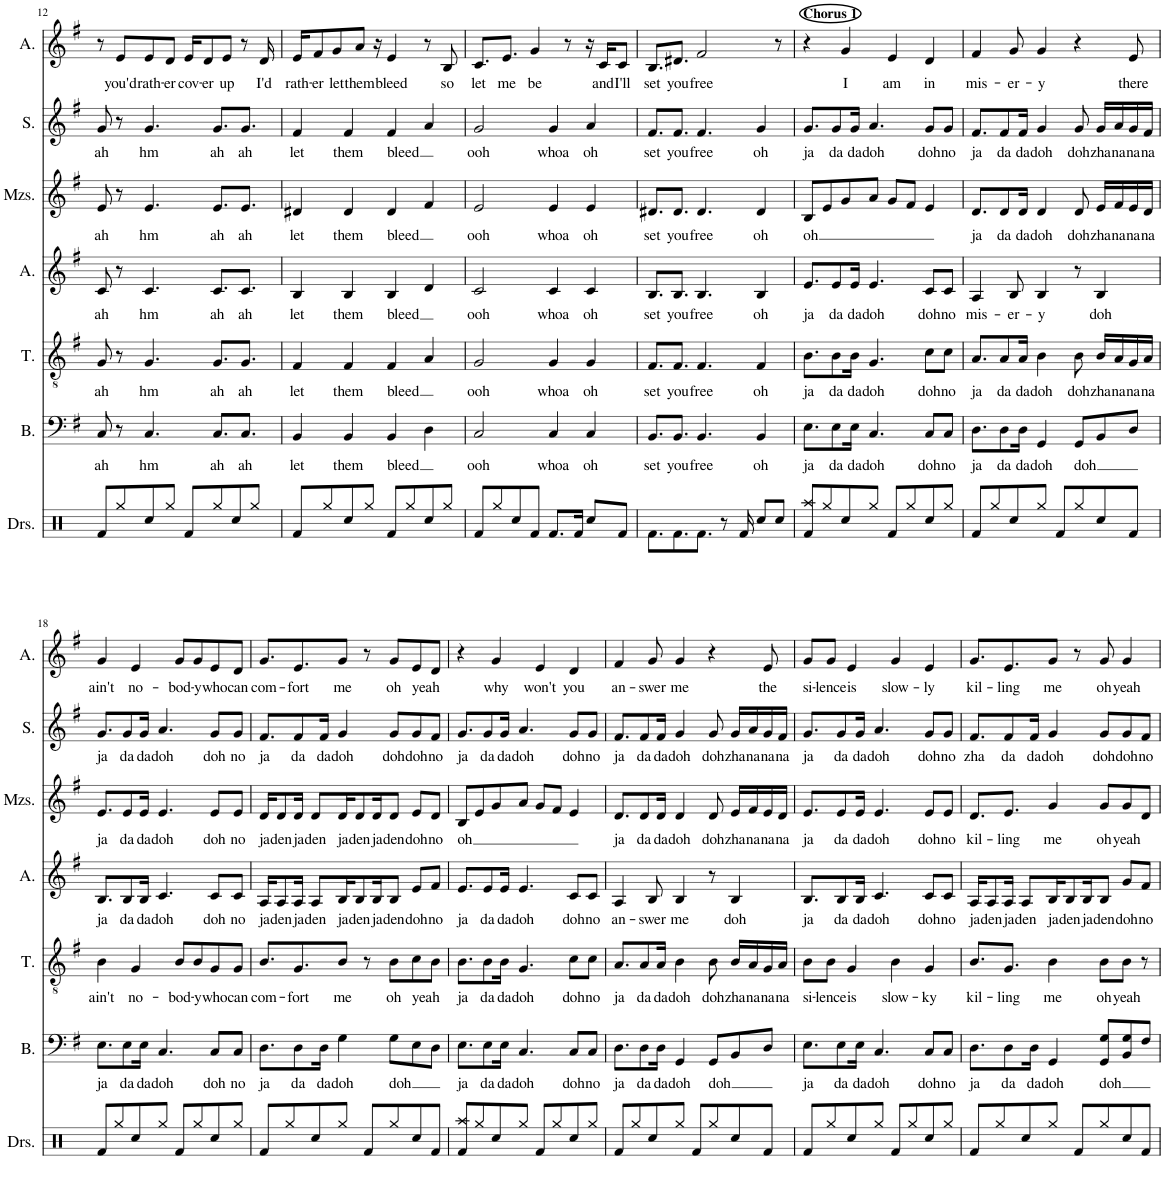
**kern	**text	**kern	**text	**kern	**text	**kern	**text	**kern	**text	**kern	**text
*part6	*part6	*part5	*part5	*part4	*part4	*part3	*part3	*part2	*part2	*part1	*part1
*staff6	*staff6	*staff5	*staff5	*staff4	*staff4	*staff3	*staff3	*staff2	*staff2	*staff1	*staff1
*I"Bass	*	*I"Tenor	*	*I"Alto	*	*I"Mezzo-soprano	*	*I"Soprano	*	*I"Alto	*
*I'B.	*	*I'T.	*	*I'A.	*	*I'Mzs.	*	*I'S.	*	*I'A.	*
!!LO:PB:g=z
*clefF4	*	*clefGv2	*	*clefG2	*	*clefG2	*	*clefG2	*	*clefG2	*
*k[f#]	*	*k[f#]	*	*k[f#]	*	*k[f#]	*	*k[f#]	*	*k[f#]	*
*M4/4	*	*M4/4	*	*M4/4	*	*M4/4	*	*M4/4	*	*M4/4	*
=12	=12	=12	=12	=12	=12	=12	=12	=12	=12	=12	=12
!	!LO:LY:b	!	!LO:LY:b	!	!LO:LY:b	!	!LO:LY:b	!	!LO:LY:b	!	!
8C/	ah	8G/	ah	8c/	ah	8e/	ah	8g/	ah	8r	.
!	!	!	!	!	!	!	!	!	!	!	!LO:LY:b
8r	.	8r	.	8r	.	8r	.	8r	.	8e/L	you'd
!	!LO:LY:b	!	!LO:LY:b	!	!LO:LY:b	!	!LO:LY:b	!	!LO:LY:b	!	!LO:LY:b
4.C/	hm	4.G/	hm	4.c/	hm	4.e/	hm	4.g/	hm	8e/	rath-
!	!	!	!	!	!	!	!	!	!	!	!LO:LY:b
.	.	.	.	.	.	.	.	.	.	8d/J	-er
!	!	!	!	!	!	!	!	!	!	!	!LO:LY:b
.	.	.	.	.	.	.	.	.	.	16e/KL	cov-
!	!	!	!	!	!	!	!	!	!	!	!LO:LY:b
.	.	.	.	.	.	.	.	.	.	8d/	-er
!	!LO:LY:b	!	!LO:LY:b	!	!LO:LY:b	!	!LO:LY:b	!	!LO:LY:b	!	!
8.C/L	ah	8.G/L	ah	8.c/L	ah	8.e/L	ah	8.g/L	ah	.	.
!	!	!	!	!	!	!	!	!	!	!	!LO:LY:b
.	.	.	.	.	.	.	.	.	.	8e/J	up
!	!LO:LY:b	!	!LO:LY:b	!	!LO:LY:b	!	!LO:LY:b	!	!LO:LY:b	!	!
8.C/J	ah	8.G/J	ah	8.c/J	ah	8.e/J	ah	8.g/J	ah	8r	.
!	!	!	!	!	!	!	!	!	!	!	!LO:LY:b
.	.	.	.	.	.	.	.	.	.	16d/	I'd
=13	=13	=13	=13	=13	=13	=13	=13	=13	=13	=13	=13
!	!LO:LY:b	!	!LO:LY:b	!	!LO:LY:b	!	!LO:LY:b	!	!LO:LY:b	!	!LO:LY:b
4BB/	let	4F#/	let	4B/	let	4d#X/	let	4f#/	let	16e/KL	rath-
!	!	!	!	!	!	!	!	!	!	!	!LO:LY:b
.	.	.	.	.	.	.	.	.	.	8f#/	-er
!	!	!	!	!	!	!	!	!	!	!	!LO:LY:b
.	.	.	.	.	.	.	.	.	.	8g/	let
!	!LO:LY:b	!	!LO:LY:b	!	!LO:LY:b	!	!LO:LY:b	!	!LO:LY:b	!	!
4BB/	them	4F#/	them	4B/	them	4d#/	them	4f#/	them	.	.
!	!	!	!	!	!	!	!	!	!	!	!LO:LY:b
.	.	.	.	.	.	.	.	.	.	8a/J	them
.	.	.	.	.	.	.	.	.	.	16r	.
!	!LO:LY:b	!	!LO:LY:b	!	!LO:LY:b	!	!LO:LY:b	!	!LO:LY:b	!	!LO:LY:b
4BB/	bleed	4F#/	bleed	4B/	bleed	4d#/	bleed	4f#/	bleed	4e/	bleed
4D\	.	4A/	.	4d/	.	4f#/	.	4a/	.	8r	.
!	!	!	!	!	!	!	!	!	!	!	!LO:LY:b
.	.	.	.	.	.	.	.	.	.	8B/	so
=14	=14	=14	=14	=14	=14	=14	=14	=14	=14	=14	=14
!	!LO:LY:b	!	!LO:LY:b	!	!LO:LY:b	!	!LO:LY:b	!	!LO:LY:b	!	!LO:LY:b
2C/	ooh	2G/	ooh	2c/	ooh	2e/	ooh	2g/	ooh	8.c/L	let
!	!	!	!	!	!	!	!	!	!	!	!LO:LY:b
.	.	.	.	.	.	.	.	.	.	8.e/J	me
!	!	!	!	!	!	!	!	!	!	!	!LO:LY:b
.	.	.	.	.	.	.	.	.	.	4g/	be
!	!LO:LY:b	!	!LO:LY:b	!	!LO:LY:b	!	!LO:LY:b	!	!LO:LY:b	!	!
4C/	whoa	4G/	whoa	4c/	whoa	4e/	whoa	4g/	whoa	.	.
.	.	.	.	.	.	.	.	.	.	8r	.
!	!LO:LY:b	!	!LO:LY:b	!	!LO:LY:b	!	!LO:LY:b	!	!LO:LY:b	!	!
4C/	oh	4G/	oh	4c/	oh	4e/	oh	4a/	oh	16r	.
!	!	!	!	!	!	!	!	!	!	!	!LO:LY:b
.	.	.	.	.	.	.	.	.	.	16c/KL	and
!	!	!	!	!	!	!	!	!	!	!	!LO:LY:b
.	.	.	.	.	.	.	.	.	.	8c/J	I'll
=15	=15	=15	=15	=15	=15	=15	=15	=15	=15	=15	=15
!	!LO:LY:b	!	!LO:LY:b	!	!LO:LY:b	!	!LO:LY:b	!	!LO:LY:b	!	!LO:LY:b
8.BB/L	set	8.F#/L	set	8.B/L	set	8.d#X/L	set	8.f#/L	set	8.B/L	set
!	!LO:LY:b	!	!LO:LY:b	!	!LO:LY:b	!	!LO:LY:b	!	!LO:LY:b	!	!LO:LY:b
8.BB/J	you	8.F#/J	you	8.B/J	you	8.d#/J	you	8.f#/J	you	8.d#X/J	you
!	!LO:LY:b	!	!LO:LY:b	!	!LO:LY:b	!	!LO:LY:b	!	!LO:LY:b	!	!LO:LY:b
4.BB/	free	4.F#/	free	4.B/	free	4.d#/	free	4.f#/	free	2f#/	free
!	!LO:LY:b	!	!LO:LY:b	!	!LO:LY:b	!	!LO:LY:b	!	!LO:LY:b	!	!
4BB/	oh	4F#/	oh	4B/	oh	4d#/	oh	4g/	oh	.	.
.	.	.	.	.	.	.	.	.	.	8r	.
=16	=16	=16	=16	=16	=16	=16	=16	=16	=16	=16	=16
!	!	!	!	!	!	!	!	!	!	!LO:TX:a:B:t=Chorus 1	!
!	!LO:LY:b	!	!LO:LY:b	!	!LO:LY:b	!	!LO:LY:b	!	!LO:LY:b	!	!
8.E\L	ja	8.B\L	ja	8.e/L	ja	8B/L	oh	8.g/L	ja	4r	.
.	.	.	.	.	.	8e/	.	.	.	.	.
!	!LO:LY:b	!	!LO:LY:b	!	!LO:LY:b	!	!	!	!LO:LY:b	!	!
8E\	da	8B\	da	8e/	da	.	.	8g/	da	.	.
!	!	!	!	!	!	!	!	!	!	!	!LO:LY:b
.	.	.	.	.	.	8g/	.	.	.	4g/	I
!	!LO:LY:b	!	!LO:LY:b	!	!LO:LY:b	!	!	!	!LO:LY:b	!	!
16E\Jk	da	16B\Jk	da	16e/Jk	da	.	.	16g/Jk	da	.	.
!	!LO:LY:b	!	!LO:LY:b	!	!LO:LY:b	!	!	!	!LO:LY:b	!	!
4.C/	doh	4.G/	doh	4.e/	doh	8a/J	.	4.a/	doh	.	.
!	!	!	!	!	!	!	!	!	!	!	!LO:LY:b
.	.	.	.	.	.	8g/L	.	.	.	4e/	am
.	.	.	.	.	.	8f#/J	.	.	.	.	.
!	!LO:LY:b	!	!LO:LY:b	!	!LO:LY:b	!	!	!	!LO:LY:b	!	!LO:LY:b
8C/L	doh	8c\L	doh	8c/L	doh	4e/	.	8g/L	doh	4d/	in
!	!LO:LY:b	!	!LO:LY:b	!	!LO:LY:b	!	!	!	!LO:LY:b	!	!
8C/J	no	8c\J	no	8c/J	no	.	.	8g/J	no	.	.
=17	=17	=17	=17	=17	=17	=17	=17	=17	=17	=17	=17
!	!LO:LY:b	!	!LO:LY:b	!	!LO:LY:b	!	!LO:LY:b	!	!LO:LY:b	!	!LO:LY:b
8.D\L	ja	8.A/L	ja	4A/	mis-	8.d/L	ja	8.f#/L	ja	4f#/	mis-
!	!LO:LY:b	!	!LO:LY:b	!	!	!	!LO:LY:b	!	!LO:LY:b	!	!
8D\	da	8A/	da	.	.	8d/	da	8f#/	da	.	.
!	!	!	!	!	!LO:LY:b	!	!	!	!	!	!LO:LY:b
.	.	.	.	8B/	-er-	.	.	.	.	8g/	-er-
!	!LO:LY:b	!	!LO:LY:b	!	!	!	!LO:LY:b	!	!LO:LY:b	!	!
16D\Jk	da	16A/Jk	da	.	.	16d/Jk	da	16f#/Jk	da	.	.
!	!LO:LY:b	!	!LO:LY:b	!	!LO:LY:b	!	!LO:LY:b	!	!LO:LY:b	!	!LO:LY:b
4GG/	doh	4B\	doh	4B/	-y	4d/	doh	4g/	doh	4g/	-y
!	!LO:LY:b	!	!LO:LY:b	!	!	!	!LO:LY:b	!	!LO:LY:b	!	!
8GG/L	doh	8B\	doh	8r	.	8d/	doh	8g/	doh	4r	.
!	!	!	!LO:LY:b	!	!LO:LY:b	!	!LO:LY:b	!	!LO:LY:b	!	!
8BB/	.	16B/LL	zha	4B/	doh	16e/LL	zha	16g/LL	zha	.	.
!	!	!	!LO:LY:b	!	!	!	!LO:LY:b	!	!LO:LY:b	!	!
.	.	16A/	na	.	.	16f#/	na	16a/	na	.	.
!	!	!	!LO:LY:b	!	!	!	!LO:LY:b	!	!LO:LY:b	!	!LO:LY:b
8D/J	.	16G/	na	.	.	16e/	na	16g/	na	8e/	there
!	!	!	!LO:LY:b	!	!	!	!LO:LY:b	!	!LO:LY:b	!	!
.	.	16A/JJ	na	.	.	16d/JJ	na	16f#/JJ	na	.	.
!!LO:LB:g=z
=18	=18	=18	=18	=18	=18	=18	=18	=18	=18	=18	=18
!	!LO:LY:b	!	!LO:LY:b	!	!LO:LY:b	!	!LO:LY:b	!	!LO:LY:b	!	!LO:LY:b
8.E\L	ja	4B\	ain't	8.B/L	ja	8.e/L	ja	8.g/L	ja	4g/	ain't
!	!LO:LY:b	!	!	!	!LO:LY:b	!	!LO:LY:b	!	!LO:LY:b	!	!
8E\	da	.	.	8B/	da	8e/	da	8g/	da	.	.
!	!	!	!LO:LY:b	!	!	!	!	!	!	!	!LO:LY:b
.	.	4G/	no-	.	.	.	.	.	.	4e/	no-
!	!LO:LY:b	!	!	!	!LO:LY:b	!	!LO:LY:b	!	!LO:LY:b	!	!
16E\Jk	da	.	.	16B/Jk	da	16e/Jk	da	16g/Jk	da	.	.
!	!LO:LY:b	!	!	!	!LO:LY:b	!	!LO:LY:b	!	!LO:LY:b	!	!
4.C/	doh	.	.	4.c/	doh	4.e/	doh	4.a/	doh	.	.
!	!	!	!LO:LY:b	!	!	!	!	!	!	!	!LO:LY:b
.	.	8B/L	-bod-	.	.	.	.	.	.	8g/L	-bod-
!	!	!	!LO:LY:b	!	!	!	!	!	!	!	!LO:LY:b
.	.	8B/	-y	.	.	.	.	.	.	8g/	-y
!	!LO:LY:b	!	!LO:LY:b	!	!LO:LY:b	!	!LO:LY:b	!	!LO:LY:b	!	!LO:LY:b
8C/L	doh	8G/	who	8c/L	doh	8e/L	doh	8g/L	doh	8e/	who
!	!LO:LY:b	!	!LO:LY:b	!	!LO:LY:b	!	!LO:LY:b	!	!LO:LY:b	!	!LO:LY:b
8C/J	no	8G/J	can	8c/J	no	8e/J	no	8g/J	no	8d/J	can
=19	=19	=19	=19	=19	=19	=19	=19	=19	=19	=19	=19
!	!LO:LY:b	!	!LO:LY:b	!	!LO:LY:b	!	!LO:LY:b	!	!LO:LY:b	!	!LO:LY:b
8.D\L	ja	8.B/L	com-	16A/KL	ja	16d/KL	ja	8.f#/L	ja	8.g/L	com-
!	!	!	!	!	!LO:LY:b	!	!LO:LY:b	!	!	!	!
.	.	.	.	8A/	den	8d/	den	.	.	.	.
!	!LO:LY:b	!	!LO:LY:b	!	!LO:LY:b	!	!LO:LY:b	!	!LO:LY:b	!	!LO:LY:b
8D\	da	8.G/	-fort	16A/Jk	ja	16d/Jk	ja	8f#/	da	8.e/	-fort
!	!	!	!	!	!LO:LY:b	!	!LO:LY:b	!	!	!	!
.	.	.	.	8A/L	den	8d/L	den	.	.	.	.
!	!LO:LY:b	!	!	!	!	!	!	!	!LO:LY:b	!	!
16D\Jk	da	.	.	.	.	.	.	16f#/Jk	da	.	.
!	!LO:LY:b	!	!LO:LY:b	!	!LO:LY:b	!	!LO:LY:b	!	!LO:LY:b	!	!LO:LY:b
4G\	doh	8B/J	me	16B/K	ja	16d/K	ja	4g/	doh	8g/J	me
!	!	!	!	!	!LO:LY:b	!	!LO:LY:b	!	!	!	!
.	.	.	.	8B/	den	8d/	den	.	.	.	.
.	.	8r	.	.	.	.	.	.	.	8r	.
!	!	!	!	!	!LO:LY:b	!	!LO:LY:b	!	!	!	!
.	.	.	.	16B/K	ja	16d/K	ja	.	.	.	.
!	!LO:LY:b	!	!LO:LY:b	!	!LO:LY:b	!	!LO:LY:b	!	!LO:LY:b	!	!LO:LY:b
8G\L	doh	8B\L	oh	8B/J	den	8d/J	den	8g/L	doh	8g/L	oh
!	!	!	!LO:LY:b	!	!LO:LY:b	!	!LO:LY:b	!	!LO:LY:b	!	!LO:LY:b
8E\	.	8c\	yeah	8e/L	doh	8e/L	doh	8g/	doh	8e/	yeah
!	!	!	!	!	!LO:LY:b	!	!LO:LY:b	!	!LO:LY:b	!	!
8D\J	.	8B\J	.	8f#/J	no	8d/J	no	8f#/J	no	8d/J	.
=20	=20	=20	=20	=20	=20	=20	=20	=20	=20	=20	=20
!	!LO:LY:b	!	!LO:LY:b	!	!LO:LY:b	!	!LO:LY:b	!	!LO:LY:b	!	!
8.E\L	ja	8.B\L	ja	8.e/L	ja	8B/L	oh	8.g/L	ja	4r	.
.	.	.	.	.	.	8e/	.	.	.	.	.
!	!LO:LY:b	!	!LO:LY:b	!	!LO:LY:b	!	!	!	!LO:LY:b	!	!
8E\	da	8B\	da	8e/	da	.	.	8g/	da	.	.
!	!	!	!	!	!	!	!	!	!	!	!LO:LY:b
.	.	.	.	.	.	8g/	.	.	.	4g/	why
!	!LO:LY:b	!	!LO:LY:b	!	!LO:LY:b	!	!	!	!LO:LY:b	!	!
16E\Jk	da	16B\Jk	da	16e/Jk	da	.	.	16g/Jk	da	.	.
!	!LO:LY:b	!	!LO:LY:b	!	!LO:LY:b	!	!	!	!LO:LY:b	!	!
4.C/	doh	4.G/	doh	4.e/	doh	8a/J	.	4.a/	doh	.	.
!	!	!	!	!	!	!	!	!	!	!	!LO:LY:b
.	.	.	.	.	.	8g/L	.	.	.	4e/	won't
.	.	.	.	.	.	8f#/J	.	.	.	.	.
!	!LO:LY:b	!	!LO:LY:b	!	!LO:LY:b	!	!	!	!LO:LY:b	!	!LO:LY:b
8C/L	doh	8c\L	doh	8c/L	doh	4e/	.	8g/L	doh	4d/	you
!	!LO:LY:b	!	!LO:LY:b	!	!LO:LY:b	!	!	!	!LO:LY:b	!	!
8C/J	no	8c\J	no	8c/J	no	.	.	8g/J	no	.	.
=21	=21	=21	=21	=21	=21	=21	=21	=21	=21	=21	=21
!	!LO:LY:b	!	!LO:LY:b	!	!LO:LY:b	!	!LO:LY:b	!	!LO:LY:b	!	!LO:LY:b
8.D\L	ja	8.A/L	ja	4A/	an-	8.d/L	ja	8.f#/L	ja	4f#/	an-
!	!LO:LY:b	!	!LO:LY:b	!	!	!	!LO:LY:b	!	!LO:LY:b	!	!
8D\	da	8A/	da	.	.	8d/	da	8f#/	da	.	.
!	!	!	!	!	!LO:LY:b	!	!	!	!	!	!LO:LY:b
.	.	.	.	8B/	-swer	.	.	.	.	8g/	-swer
!	!LO:LY:b	!	!LO:LY:b	!	!	!	!LO:LY:b	!	!LO:LY:b	!	!
16D\Jk	da	16A/Jk	da	.	.	16d/Jk	da	16f#/Jk	da	.	.
!	!LO:LY:b	!	!LO:LY:b	!	!LO:LY:b	!	!LO:LY:b	!	!LO:LY:b	!	!LO:LY:b
4GG/	doh	4B\	doh	4B/	me	4d/	doh	4g/	doh	4g/	me
!	!LO:LY:b	!	!LO:LY:b	!	!	!	!LO:LY:b	!	!LO:LY:b	!	!
8GG/L	doh	8B\	doh	8r	.	8d/	doh	8g/	doh	4r	.
!	!	!	!LO:LY:b	!	!LO:LY:b	!	!LO:LY:b	!	!LO:LY:b	!	!
8BB/	.	16B/LL	zha	4B/	doh	16e/LL	zha	16g/LL	zha	.	.
!	!	!	!LO:LY:b	!	!	!	!LO:LY:b	!	!LO:LY:b	!	!
.	.	16A/	na	.	.	16f#/	na	16a/	na	.	.
!	!	!	!LO:LY:b	!	!	!	!LO:LY:b	!	!LO:LY:b	!	!LO:LY:b
8D/J	.	16G/	na	.	.	16e/	na	16g/	na	8e/	the
!	!	!	!LO:LY:b	!	!	!	!LO:LY:b	!	!LO:LY:b	!	!
.	.	16A/JJ	na	.	.	16d/JJ	na	16f#/JJ	na	.	.
=22	=22	=22	=22	=22	=22	=22	=22	=22	=22	=22	=22
!	!LO:LY:b	!	!LO:LY:b	!	!LO:LY:b	!	!LO:LY:b	!	!LO:LY:b	!	!LO:LY:b
8.E\L	ja	8B\L	si-	8.B/L	ja	8.e/L	ja	8.g/L	ja	8g/L	si-
!	!	!	!LO:LY:b	!	!	!	!	!	!	!	!LO:LY:b
.	.	8B\J	-lence	.	.	.	.	.	.	8g/J	-lence
!	!LO:LY:b	!	!	!	!LO:LY:b	!	!LO:LY:b	!	!LO:LY:b	!	!
8E\	da	.	.	8B/	da	8e/	da	8g/	da	.	.
!	!	!	!LO:LY:b	!	!	!	!	!	!	!	!LO:LY:b
.	.	4G/	is	.	.	.	.	.	.	4e/	is
!	!LO:LY:b	!	!	!	!LO:LY:b	!	!LO:LY:b	!	!LO:LY:b	!	!
16E\Jk	da	.	.	16B/Jk	da	16e/Jk	da	16g/Jk	da	.	.
!	!LO:LY:b	!	!	!	!LO:LY:b	!	!LO:LY:b	!	!LO:LY:b	!	!
4.C/	doh	.	.	4.c/	doh	4.e/	doh	4.a/	doh	.	.
!	!	!	!LO:LY:b	!	!	!	!	!	!	!	!LO:LY:b
.	.	4B\	slow-	.	.	.	.	.	.	4g/	slow-
!	!LO:LY:b	!	!LO:LY:b	!	!LO:LY:b	!	!LO:LY:b	!	!LO:LY:b	!	!LO:LY:b
8C/L	doh	4G/	-ky	8c/L	doh	8e/L	doh	8g/L	doh	4e/	-ly
!	!LO:LY:b	!	!	!	!LO:LY:b	!	!LO:LY:b	!	!LO:LY:b	!	!
8C/J	no	.	.	8c/J	no	8e/J	no	8g/J	no	.	.
=23	=23	=23	=23	=23	=23	=23	=23	=23	=23	=23	=23
!	!LO:LY:b	!	!LO:LY:b	!	!LO:LY:b	!	!LO:LY:b	!	!LO:LY:b	!	!LO:LY:b
8.D\L	ja	8.B/L	kil-	16A/KL	ja	8.d/L	kil-	8.f#/L	zha	8.g/L	kil-
!	!	!	!	!	!LO:LY:b	!	!	!	!	!	!
.	.	.	.	8A/	den	.	.	.	.	.	.
!	!LO:LY:b	!	!LO:LY:b	!	!LO:LY:b	!	!LO:LY:b	!	!LO:LY:b	!	!LO:LY:b
8D\	da	8.G/J	-ling	16A/Jk	ja	8.e/J	-ling	8f#/	da	8.e/	-ling
!	!	!	!	!	!LO:LY:b	!	!	!	!	!	!
.	.	.	.	8A/L	den	.	.	.	.	.	.
!	!LO:LY:b	!	!	!	!	!	!	!	!LO:LY:b	!	!
16D\Jk	da	.	.	.	.	.	.	16f#/Jk	da	.	.
!	!LO:LY:b	!	!LO:LY:b	!	!LO:LY:b	!	!LO:LY:b	!	!LO:LY:b	!	!LO:LY:b
4GG/	doh	4B\	me	16B/K	ja	4g/	me	4g/	doh	8g/J	me
!	!	!	!	!	!LO:LY:b	!	!	!	!	!	!
.	.	.	.	8B/	den	.	.	.	.	.	.
.	.	.	.	.	.	.	.	.	.	8r	.
!	!	!	!	!	!LO:LY:b	!	!	!	!	!	!
.	.	.	.	16B/K	ja	.	.	.	.	.	.
!	!LO:LY:b	!	!LO:LY:b	!	!LO:LY:b	!	!LO:LY:b	!	!LO:LY:b	!	!LO:LY:b
8GG/ 8G/L	doh	8B\L	oh	8B/J	den	8g/L	oh	8g/L	doh	8g/	oh
!	!	!	!LO:LY:b	!	!LO:LY:b	!	!LO:LY:b	!	!LO:LY:b	!	!LO:LY:b
8BB/ 8G/	.	8B\J	yeah	8g/L	doh	8g/	yeah	8g/	doh	4g/	yeah
!	!	!	!	!	!LO:LY:b	!	!	!	!LO:LY:b	!	!
8F#/J	.	8r	.	8f#/J	no	8d/J	.	8f#/J	no	.	.
=	=	=	=	=	=	=	=	=	=	=	=
*-	*-	*-	*-	*-	*-	*-	*-	*-	*-	*-	*-
